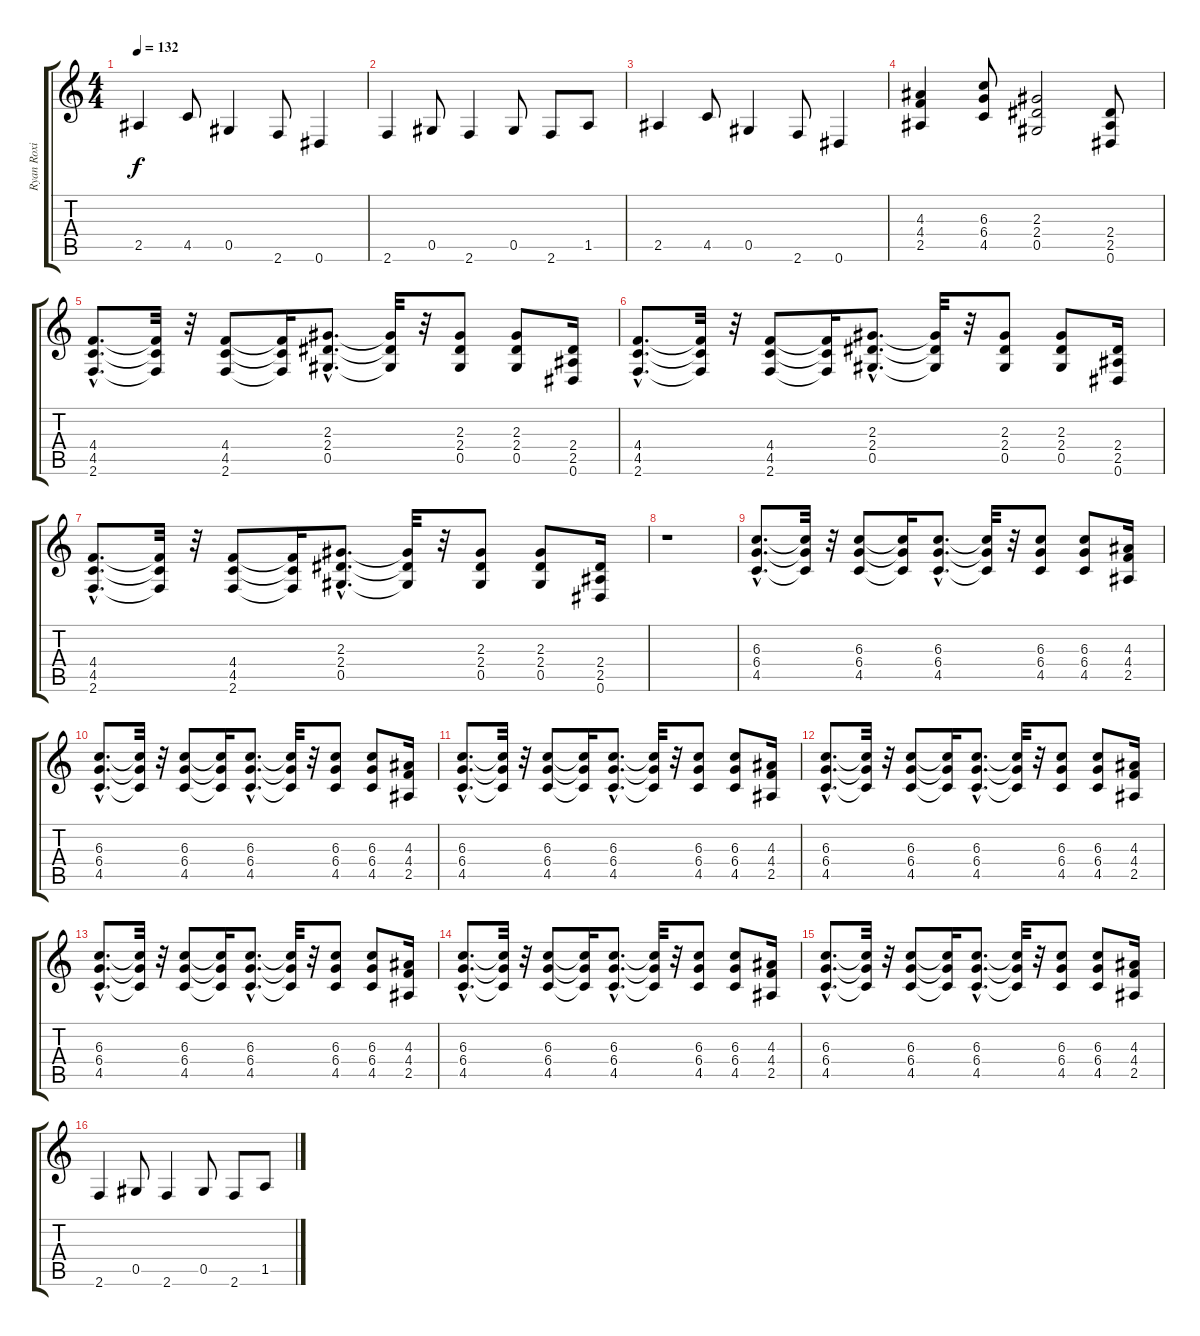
\track ("Ryan Roxi" "Ryan Roxi") {instrument distortionguitar}
\staff {score tabs}
\tuning (Eb4 Bb3 Gb3 Db3 Ab2 Eb2) {hide}
\ts (4 4)
\tempo 132
\clef g2
\ks c
2.5.4{dy f} 4.5.8 0.5.4 2.6.8 0.6.4 |
2.6.4 0.5.8 2.6.4 0.5.8 2.6.8 1.5.8 |
2.5.4 4.5.8 0.5.4 2.6.8 0.6.4 |
(4.3 4.4 2.5).4 (6.3 6.4 4.5).8 (2.3 2.4 0.5).2 (2.4 2.5 0.6).8 |
(4.4{hac} 4.5{hac} 2.6{hac}).8{d} (4.4{t} 4.5{t} 2.6{t}).32 r.32 (4.4 4.5 2.6).8 (4.4{t} 4.5{t} 2.6{t}).16 (2.3{hac} 2.4{hac} 0.5{hac}).8{d} (2.3{t} 2.4{t} 0.5{t}).32 r.32 (2.3 2.4 0.5).8 (2.3 2.4 0.5).8 (2.4 2.5 0.6).16 |
(4.4{hac} 4.5{hac} 2.6{hac}).8{d} (4.4{t} 4.5{t} 2.6{t}).32 r.32 (4.4 4.5 2.6).8 (4.4{t} 4.5{t} 2.6{t}).16 (2.3{hac} 2.4{hac} 0.5{hac}).8{d} (2.3{t} 2.4{t} 0.5{t}).32 r.32 (2.3 2.4 0.5).8 (2.3 2.4 0.5).8 (2.4 2.5 0.6).16 |
(4.4{hac} 4.5{hac} 2.6{hac}).8{d} (4.4{t} 4.5{t} 2.6{t}).32 r.32 (4.4 4.5 2.6).8 (4.4{t} 4.5{t} 2.6{t}).16 (2.3{hac} 2.4{hac} 0.5{hac}).8{d} (2.3{t} 2.4{t} 0.5{t}).32 r.32 (2.3 2.4 0.5).8 (2.3 2.4 0.5).8 (2.4 2.5 0.6).16 |
r.1 |
(6.3{hac} 6.4{hac} 4.5{hac}).8{d} (6.3{t} 6.4{t} 4.5{t}).32 r.32 (6.3 6.4 4.5).8 (6.3{t} 6.4{t} 4.5{t}).16 (6.3{hac} 6.4{hac} 4.5{hac}).8{d} (6.3{t} 6.4{t} 4.5{t}).32 r.32 (6.3 6.4 4.5).8 (6.3 6.4 4.5).8 (4.3 4.4 2.5).16 |
(6.3{hac} 6.4{hac} 4.5{hac}).8{d} (6.3{t} 6.4{t} 4.5{t}).32 r.32 (6.3 6.4 4.5).8 (6.3{t} 6.4{t} 4.5{t}).16 (6.3{hac} 6.4{hac} 4.5{hac}).8{d} (6.3{t} 6.4{t} 4.5{t}).32 r.32 (6.3 6.4 4.5).8 (6.3 6.4 4.5).8 (4.3 4.4 2.5).16 |
(6.3{hac} 6.4{hac} 4.5{hac}).8{d} (6.3{t} 6.4{t} 4.5{t}).32 r.32 (6.3 6.4 4.5).8 (6.3{t} 6.4{t} 4.5{t}).16 (6.3{hac} 6.4{hac} 4.5{hac}).8{d} (6.3{t} 6.4{t} 4.5{t}).32 r.32 (6.3 6.4 4.5).8 (6.3 6.4 4.5).8 (4.3 4.4 2.5).16 |
(6.3{hac} 6.4{hac} 4.5{hac}).8{d} (6.3{t} 6.4{t} 4.5{t}).32 r.32 (6.3 6.4 4.5).8 (6.3{t} 6.4{t} 4.5{t}).16 (6.3{hac} 6.4{hac} 4.5{hac}).8{d} (6.3{t} 6.4{t} 4.5{t}).32 r.32 (6.3 6.4 4.5).8 (6.3 6.4 4.5).8 (4.3 4.4 2.5).16 |
(6.3{hac} 6.4{hac} 4.5{hac}).8{d} (6.3{t} 6.4{t} 4.5{t}).32 r.32 (6.3 6.4 4.5).8 (6.3{t} 6.4{t} 4.5{t}).16 (6.3{hac} 6.4{hac} 4.5{hac}).8{d} (6.3{t} 6.4{t} 4.5{t}).32 r.32 (6.3 6.4 4.5).8 (6.3 6.4 4.5).8 (4.3 4.4 2.5).16 |
(6.3{hac} 6.4{hac} 4.5{hac}).8{d} (6.3{t} 6.4{t} 4.5{t}).32 r.32 (6.3 6.4 4.5).8 (6.3{t} 6.4{t} 4.5{t}).16 (6.3{hac} 6.4{hac} 4.5{hac}).8{d} (6.3{t} 6.4{t} 4.5{t}).32 r.32 (6.3 6.4 4.5).8 (6.3 6.4 4.5).8 (4.3 4.4 2.5).16 |
(6.3{hac} 6.4{hac} 4.5{hac}).8{d} (6.3{t} 6.4{t} 4.5{t}).32 r.32 (6.3 6.4 4.5).8 (6.3{t} 6.4{t} 4.5{t}).16 (6.3{hac} 6.4{hac} 4.5{hac}).8{d} (6.3{t} 6.4{t} 4.5{t}).32 r.32 (6.3 6.4 4.5).8 (6.3 6.4 4.5).8 (4.3 4.4 2.5).16 |
2.6.4 0.5.8 2.6.4 0.5.8 2.6.8 1.5.8
